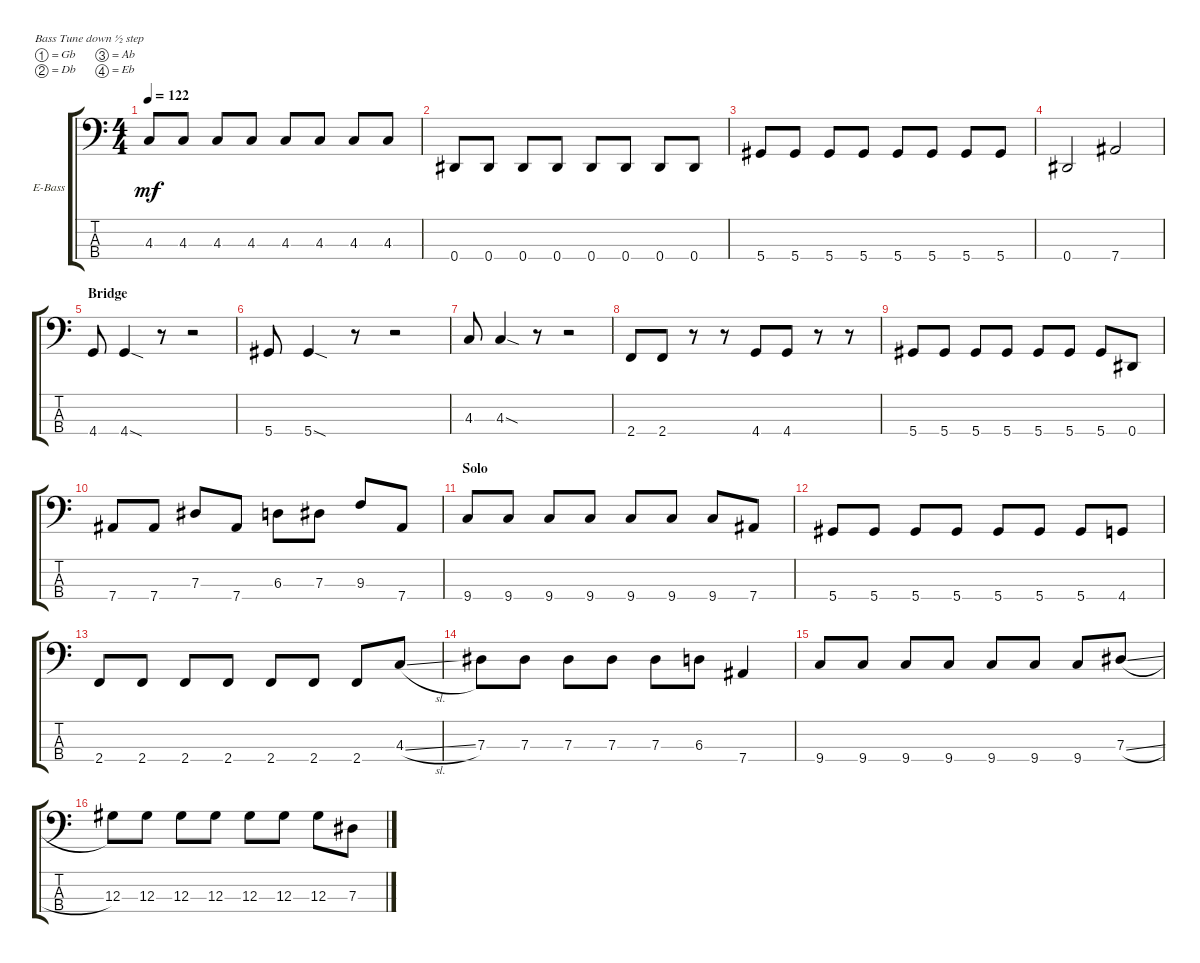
\bracketExtendMode groupsimilarinstruments
\firstSystemTrackNameOrientation horizontal
\otherSystemsTrackNameOrientation horizontal
\track ("Todd Kerns" "E-Bass") {instrument electricbassfinger}
\staff {score tabs}
\tuning (Gb2 Db2 Ab1 Eb1)
\ts (4 4)
\tempo 122
\clef f4
\ks c
4.3.8{dy mf} 4.3.8 4.3.8 4.3.8 4.3.8 4.3.8 4.3.8 4.3.8 |
0.4.8 0.4.8 0.4.8 0.4.8 0.4.8 0.4.8 0.4.8 0.4.8 |
5.4.8 5.4.8 5.4.8 5.4.8 5.4.8 5.4.8 5.4.8 5.4.8 |
0.4.2 7.4.2 |
\section ("" "Bridge")
4.4.8 4.4{sod}.4 r.8 r.2 |
5.4.8 5.4{sod}.4 r.8 r.2 |
4.3.8 4.3{sod}.4 r.8 r.2 |
2.4.8 2.4.8 r.8 r.8 4.4.8 4.4.8 r.8 r.8 |
5.4.8 5.4.8 5.4.8 5.4.8 5.4.8 5.4.8 5.4.8 0.4.8 |
7.4.8 7.4.8 7.3.8 7.4.8 6.3.8 7.3.8 9.3.8 7.4.8 |
\section ("" "Solo")
9.4.8 9.4.8 9.4.8 9.4.8 9.4.8 9.4.8 9.4.8 7.4.8 |
5.4.8 5.4.8 5.4.8 5.4.8 5.4.8 5.4.8 5.4.8 4.4.8 |
2.4.8 2.4.8 2.4.8 2.4.8 2.4.8 2.4.8 2.4.8 4.3{sl}.8 |
7.3.8 7.3.8 7.3.8 7.3.8 7.3.8 6.3.8 7.4.4 |
9.4.8 9.4.8 9.4.8 9.4.8 9.4.8 9.4.8 9.4.8 7.3{sl}.8 |
12.3.8 12.3.8 12.3.8 12.3.8 12.3.8 12.3.8 12.3.8 7.3.8
